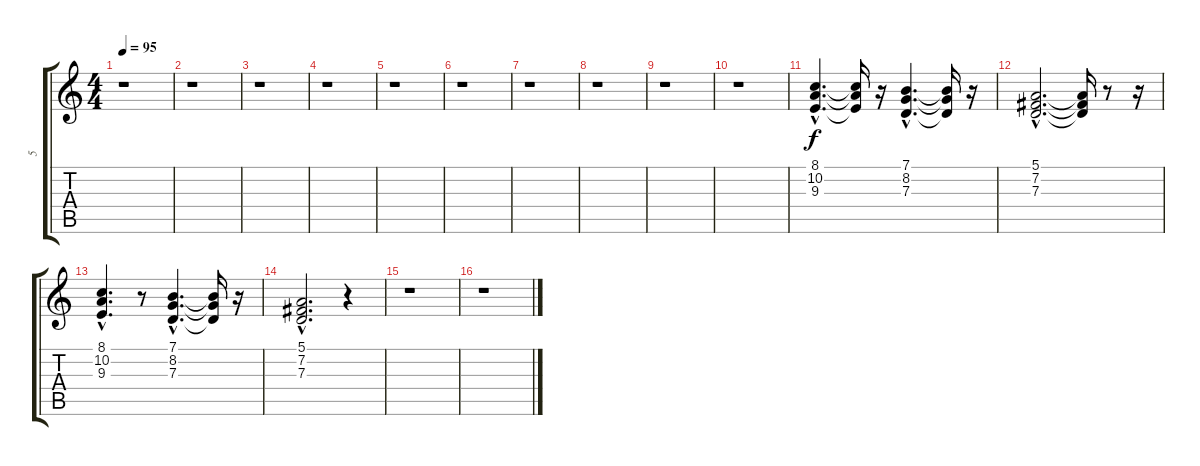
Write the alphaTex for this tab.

\track ("5" "5") {instrument lead6voice}
\staff {score tabs}
\tuning (E4 B3 G3 D3 A2 E2) {hide}
\ts (4 4)
\tempo 95
\clef g2
\ks c
r.1{dy f} |
r.1 |
r.1 |
r.1 |
r.1 |
r.1 |
r.1 |
r.1 |
r.1 |
r.1 |
(8.1{hac} 10.2{hac} 9.3{hac}).4{d} (8.1{t} 10.2{t} 9.3{t}).16 r.16 (7.1{hac} 8.2{hac} 7.3{hac}).4{d} (7.1{t} 8.2{t} 7.3{t}).16 r.16 |
(5.1{hac} 7.2{hac} 7.3{hac}).2{d} (5.1{t} 7.2{t} 7.3{t}).16 r.8 r.16 |
(8.1{hac} 10.2{hac} 9.3{hac}).4{d} r.8 (7.1{hac} 8.2{hac} 7.3{hac}).4{d} (7.1{t} 8.2{t} 7.3{t}).16 r.16 |
(5.1{hac} 7.2{hac} 7.3{hac}).2{d} r.4 |
r.1 |
r.1
